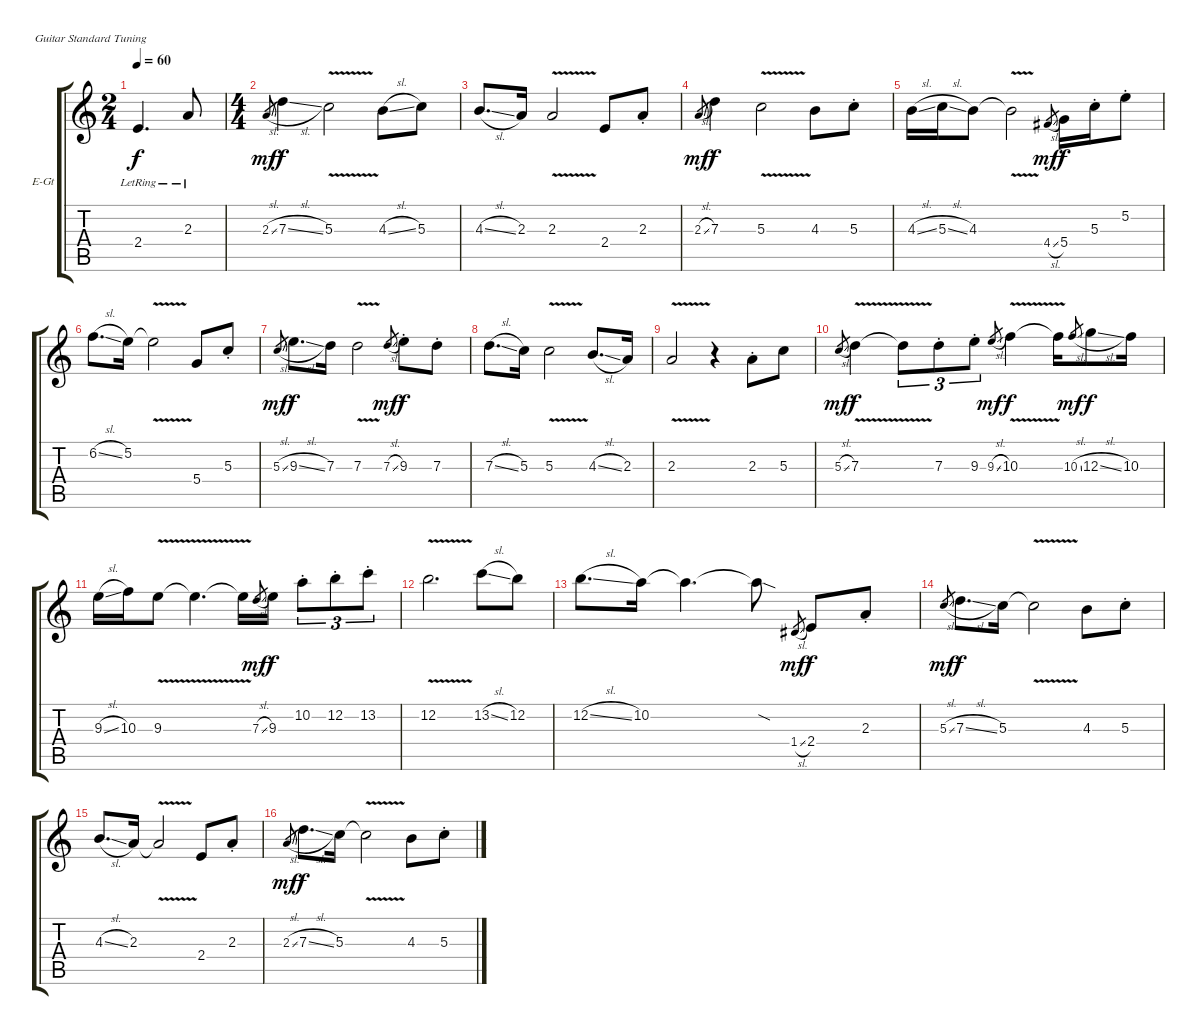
\bracketExtendMode groupsimilarinstruments
\firstSystemTrackNameOrientation horizontal
\otherSystemsTrackNameOrientation horizontal
\track ("Ñîëî" "E-Gt") {instrument overdrivenguitar}
\staff {score tabs}
\tuning (E4 B3 G3 D3 A2 E2)
\ts (2 4)
\beaming (8 2 2)
\tempo 60
\clef g2
\ks c
2.4{lr}.4{d dy f instrument overdrivenguitar} 2.3{lr}.8 |
\ts (4 4)
\beaming (8 2 2 2 2)
2.3{sl}.8{gr dy mf} 7.3{sl}.4{dy f} 5.3{v}.2 4.3{sl}.8 5.3.8 |
4.3{sl}.8{d} 2.3.16 2.3{v}.2 2.4.8 2.3{st}.8 |
2.3{sl}.8{gr dy mf} 7.3.4{dy f} 5.3{v}.2 4.3.8 5.3{st}.8 |
4.3{sl}.16 5.3{sl}.16 4.3.8 4.3{v t}.2 4.4{sl}.8{gr dy mf} 5.4.16{dy f} 5.3{st}.16 5.2{st}.8 |
6.2{sl}.8{d} 5.2.16 5.2{v t}.2 5.4.8 5.3{st}.8 |
5.3{sl}.8{gr dy mf} 9.3{sl}.8{d dy f} 7.3.16 7.3{v}.2 7.3{sl}.8{gr dy mf} 9.3{st}.8{dy f} 7.3{st}.8 |
7.3{sl}.8{d} 5.3.16 5.3{v}.2 4.3{sl}.8{d} 2.3.16 |
2.3{v}.2 r.4 2.3{st}.8 5.3.8 |
5.3{sl}.8{gr dy mf} 7.3{v}.4{dy f} 7.3{v t}.8{tu (3 2)} 7.3{st}.8{tu (3 2)} 9.3{st}.8{tu (3 2)} 9.3{sl}.8{gr dy mf} 10.3{v}.4{dy f} 10.3{v t}.16 10.3{sl}.8{gr dy mf} 12.3{sl}.8{dy f} 10.3.16 |
9.3{sl}.16 10.3.16 9.3{v}.8 9.3{v t}.4{d} 9.3{v t}.16 7.3{sl}.8{gr dy mf} 9.3.16{dy f} 10.2{st}.8{tu (3 2)} 12.2{st}.8{tu (3 2)} 13.2{st}.8{tu (3 2)} |
12.2{v}.2{d} 13.2{sl}.8 12.2.8 |
12.2{sl}.8{d} 10.2.16 10.2{t}.4{d} 10.2{sod t}.8 1.4{sl}.8{gr dy mf} 2.4.8{dy f} 2.3{st}.8 |
5.3{sl}.8{gr dy mf} 7.3{sl}.8{d dy f} 5.3.16 5.3{v t}.2 4.3.8 5.3{st}.8 |
4.3{sl}.8{d} 2.3.16 2.3{v t}.2 2.4.8 2.3{st}.8 |
2.3{sl}.8{gr dy mf} 7.3{sl}.8{d dy f} 5.3.16 5.3{v t}.2 4.3.8 5.3{st}.8
